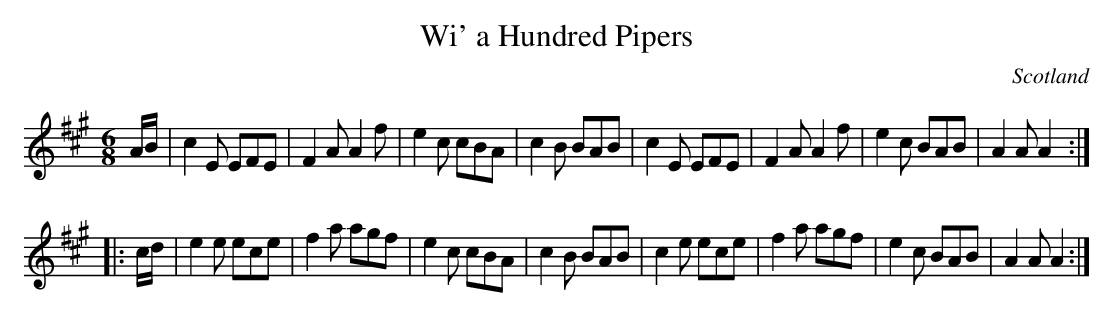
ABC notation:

X:1
T:Wi' a Hundred Pipers
O:Scotland
M:6/8
K:A
A/B/|\
c2E EFE|F2A A2f|e2c cBA|c2B BAB|\
c2E EFE|F2A A2f|e2c BAB|A2A A2:|
|:c/d/|\
e2e ece|f2a agf|e2c cBA|c2B BAB|\
c2e ece|f2a agf|e2c BAB|A2A A2:|
